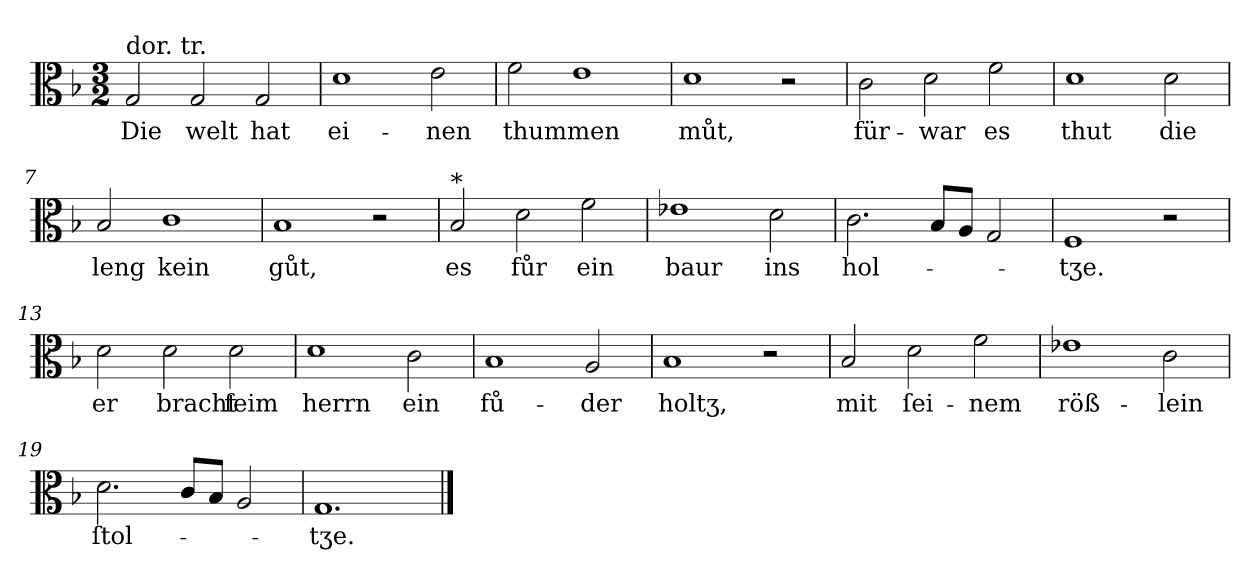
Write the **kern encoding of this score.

**kern	**text
*part1	*part1
*staff1	*staff1
*clefC3	*
*k[b-]	*
*M3/2	*
=1	=1
!LO:TX:a:t=dor. tr.	!
2G	Die
2G	welt
2G	hat
=2	=2
1d	ei-
2e	-nen
=3	=3
2f	thummen
1e	.
=4	=4
1d	můt,
2r	.
=5	=5
2c	für-
2d	-war
2f	es
=6	=6
1d	thut
2d	die
=7	=7
2B-	leng
1c	kein
=8	=8
1B-	gůt,
2r	.
=9	=9
!LO:TX:a:t=*	!
2B-	es
2d	fůr
2f	ein
=10	=10
1e-X	baur
2d	ins
=11	=11
2.c	hol-
8B-L	.
8AJ	.
2G	.
=12	=12
1F	-tʒe.
2r	.
=13	=13
2d	er
2d	bracht
2d	ſeim
=14	=14
1d	herrn
2c	ein
=15	=15
1B-	fů-
2A	-der
=16	=16
1B-	holtʒ,
2r	.
=17	=17
2B-	mit
2d	ſei-
2f	-nem
=18	=18
1e-X	röß-
2c	-lein
=19	=19
2.d	ſtol-
8c/L	.
8B-/J	.
2A	.
=20	=20
1.G/	-tʒe.
==	==
*-	*-
